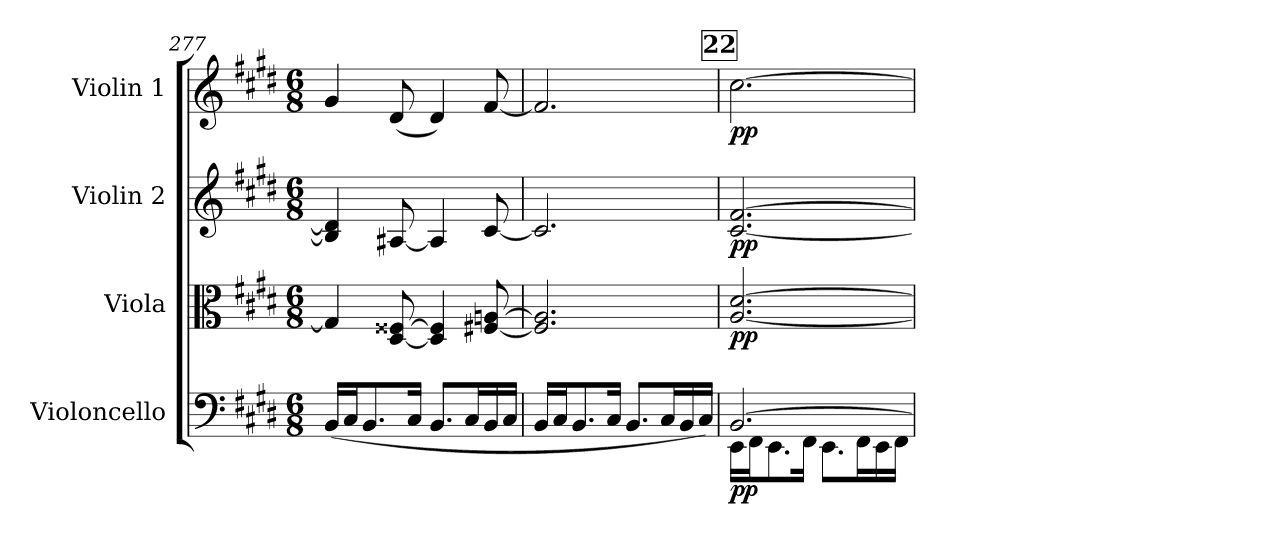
**kern	**dynam	**kern	**dynam	**kern	**dynam	**kern	**dynam
*part4	*part4	*part3	*part3	*part2	*part2	*part1	*part1
*staff4	*staff4	*staff3	*staff3	*staff2	*staff2	*staff1	*staff1
*I"Violoncello	*	*I"Viola	*	*I"Violin 2	*	*I"Violin 1	*
*I'Vc	*	*I'Vla	*	*I'Vln	*	*I'Vln	*
*clefF4	*	*clefC3	*	*clefG2	*	*clefG2	*
*k[f#c#g#d#]	*	*k[f#c#g#d#]	*	*k[f#c#g#d#]	*	*k[f#c#g#d#]	*
*M6/8	*	*M6/8	*	*M6/8	*	*M6/8	*
=277	=277	=277	=277	=277	=277	=277	=277
(16BB/LL	.	4G#/]	.	4B/] 4d#/]	.	4g#/	.
16C#/J	.	.	.	.	.	.	.
8.BB/	.	.	.	.	.	.	.
.	.	[8D#/ [8F##X/	.	[8A#X/	.	(8d#/	.
16C#/Jk	.	.	.	.	.	.	.
8.BB/L	.	4D#/] 4F##/]	.	4A#/]	.	4d#/)	.
16C#/L	.	.	.	.	.	.	.
16BB/	.	[8F#X/ [8An/	.	[8c#/	.	[8f#/	.
16C#/JJ	.	.	.	.	.	.	.
=278	=278	=278	=278	=278	=278	=278	=278
16BB/LL	.	2.F#/] 2.A/]	.	2.c#/]	.	2.f#/]	.
16C#/J	.	.	.	.	.	.	.
8.BB/	.	.	.	.	.	.	.
16C#/Jk	.	.	.	.	.	.	.
8.BB/L	.	.	.	.	.	.	.
16C#/L	.	.	.	.	.	.	.
16BB/	.	.	.	.	.	.	.
16C#/JJ)	.	.	.	.	.	.	.
!!LO:REH:place=s1:a:B:cj:fs=14:t=22
=279	=279	=279	=279	=279	=279	=279	=279
*^	*	*	*	*	*	*	*
!	!	!LO:DY:b	!	!LO:DY:b	!	!LO:DY:b	!	!LO:DY:b
[2.BB/	16EE\LL	pp	[2.A/ [2.d#/	pp	[2.c#/ [2.f#/	pp	[2.cc#\	pp
.	16FF#\J	.	.	.	.	.	.	.
.	8.EE\	.	.	.	.	.	.	.
.	16FF#\Jk	.	.	.	.	.	.	.
.	8.EE\L	.	.	.	.	.	.	.
.	16FF#\L	.	.	.	.	.	.	.
.	16EE\	.	.	.	.	.	.	.
.	16FF#\JJ	.	.	.	.	.	.	.
*v	*v	*	*	*	*	*	*	*
=	=	=	=	=	=	=	=
*-	*-	*-	*-	*-	*-	*-	*-
